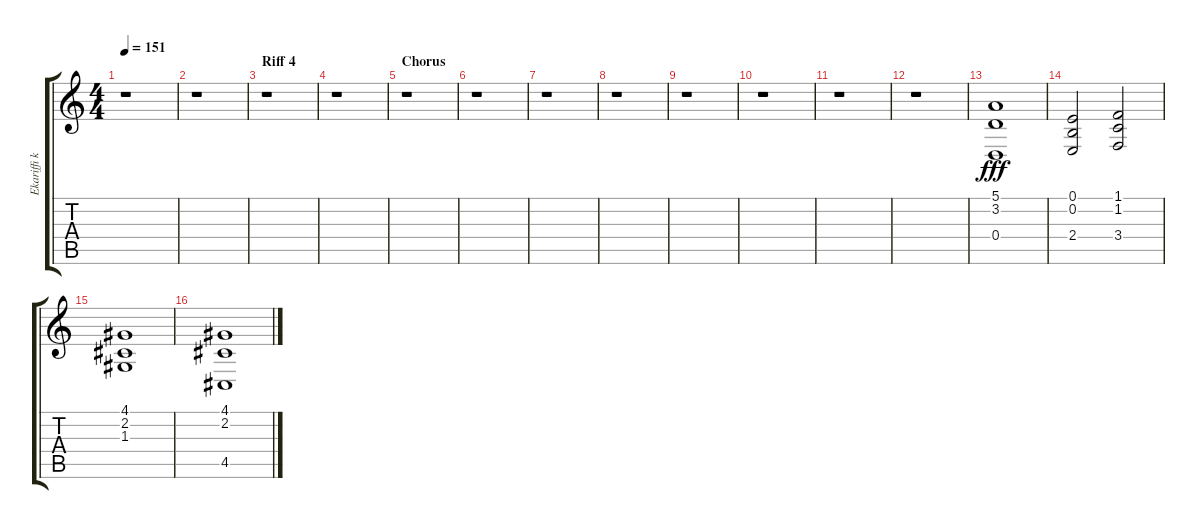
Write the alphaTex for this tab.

\track ("Ekariffi kuoro" "Ekariffi k") {instrument choiraahs}
\staff {score tabs}
\tuning (E4 B3 G3 D3 A2 E2) {hide}
\ts (4 4)
\tempo 151
\clef g2
\ks c
r.1{dy f} |
r.1 |
\section ("" "Riff 4")
r.1 |
r.1 |
\section ("" "Chorus")
r.1 |
r.1 |
r.1 |
r.1 |
r.1 |
r.1 |
r.1 |
r.1 |
(5.1 3.2 0.4).1{dy fff} |
(0.1 0.2 2.4).2 (1.1 1.2 3.4).2 |
(4.1 2.2 1.3).1 |
(4.1 2.2 4.5).1
